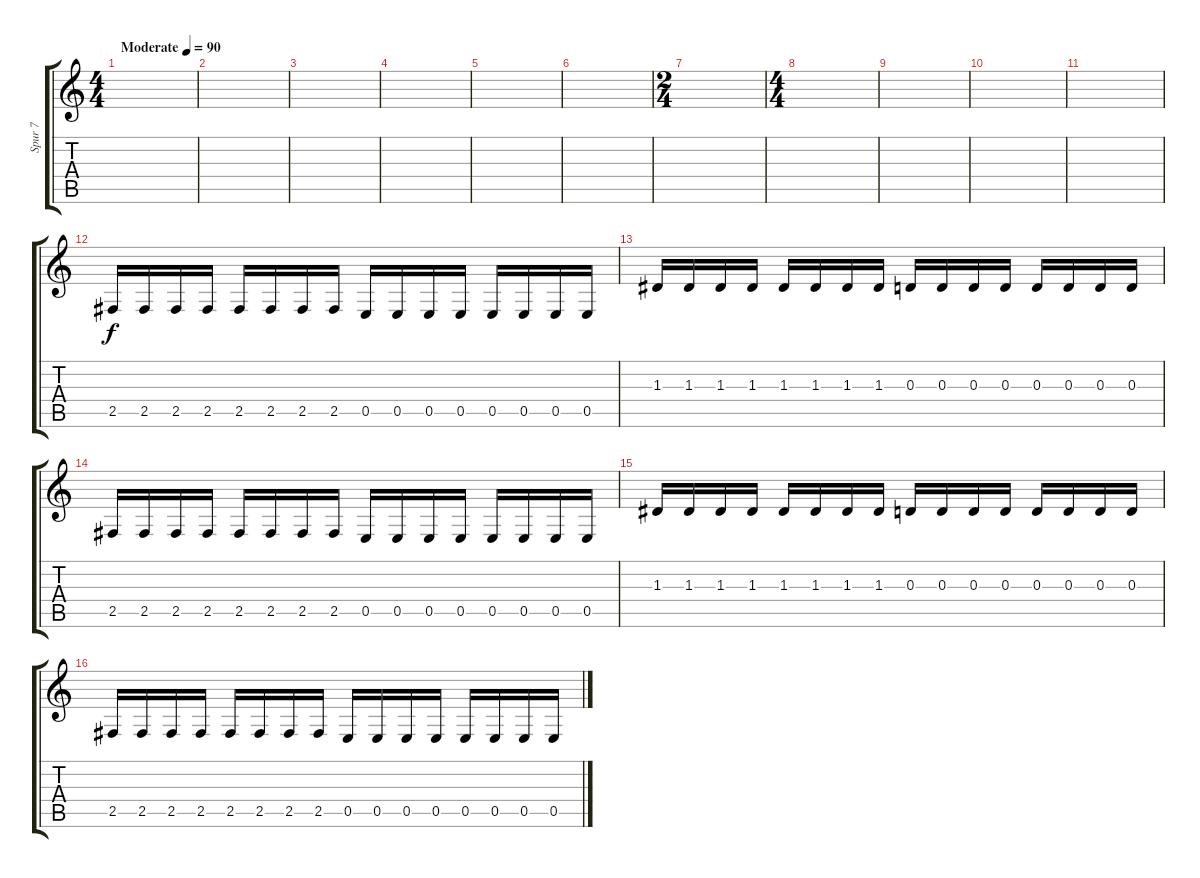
\track ("Spur 7" "Spur 7") {instrument electricbassfinger}
\staff {score tabs}
\tuning (C4 G3 D3 A2 E2 B1) {hide}
\ts (4 4)
\tempo (90 "Moderate")
\clef g2
\ks c
|
|
|
|
|
|
\ts (2 4)
|
\ts (4 4)
|
|
|
|
2.5.16 2.5.16 2.5.16 2.5.16 2.5.16 2.5.16 2.5.16 2.5.16 0.5.16 0.5.16 0.5.16 0.5.16 0.5.16 0.5.16 0.5.16 0.5.16 |
1.3.16 1.3.16 1.3.16 1.3.16 1.3.16 1.3.16 1.3.16 1.3.16 0.3.16 0.3.16 0.3.16 0.3.16 0.3.16 0.3.16 0.3.16 0.3.16 |
2.5.16 2.5.16 2.5.16 2.5.16 2.5.16 2.5.16 2.5.16 2.5.16 0.5.16 0.5.16 0.5.16 0.5.16 0.5.16 0.5.16 0.5.16 0.5.16 |
1.3.16 1.3.16 1.3.16 1.3.16 1.3.16 1.3.16 1.3.16 1.3.16 0.3.16 0.3.16 0.3.16 0.3.16 0.3.16 0.3.16 0.3.16 0.3.16 |
2.5.16 2.5.16 2.5.16 2.5.16 2.5.16 2.5.16 2.5.16 2.5.16 0.5.16 0.5.16 0.5.16 0.5.16 0.5.16 0.5.16 0.5.16 0.5.16
